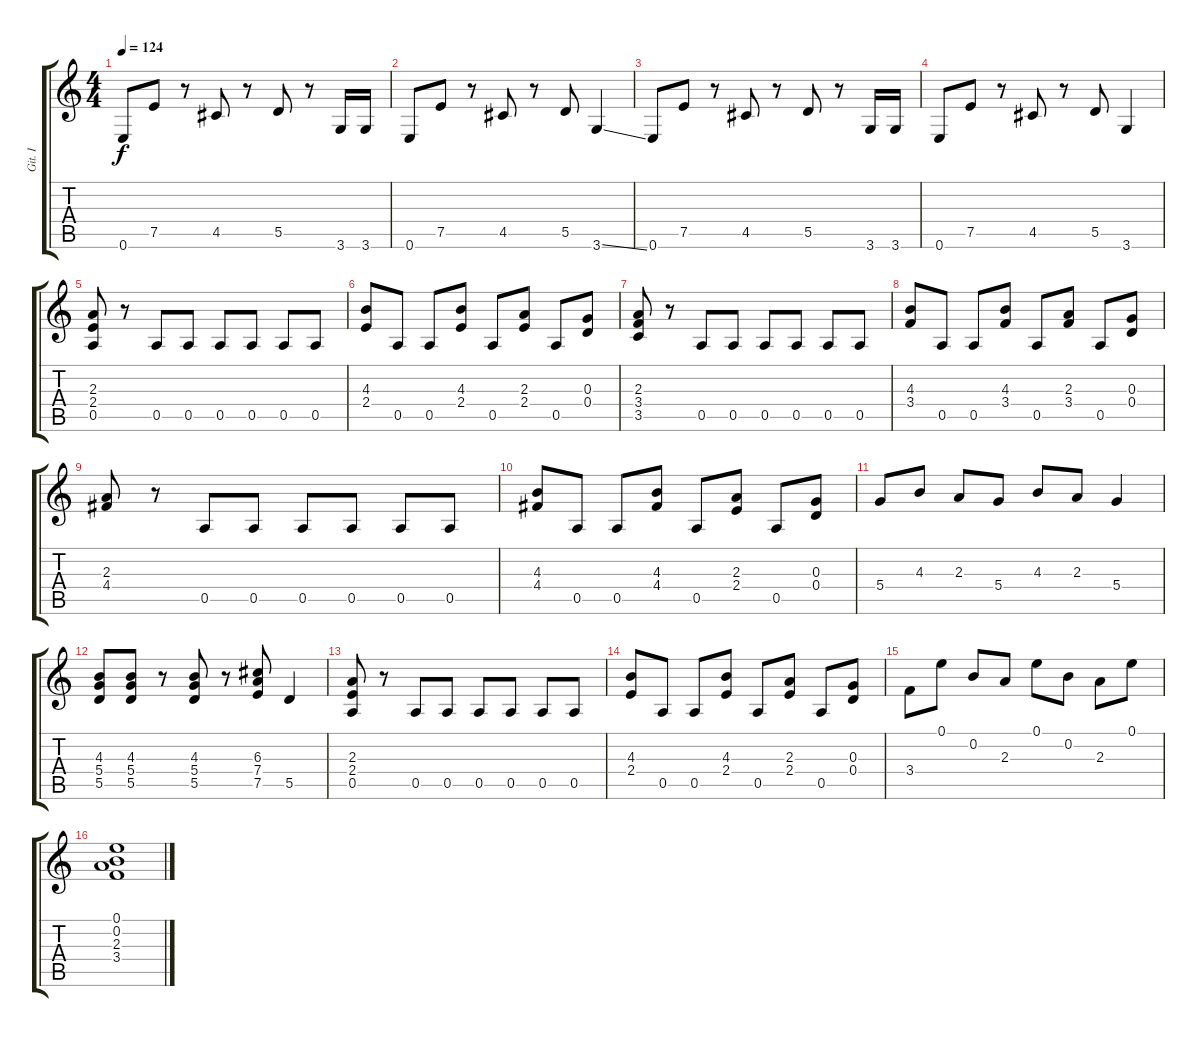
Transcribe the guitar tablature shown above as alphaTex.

\track ("Git. I" "Git. I") {instrument overdrivenguitar}
\staff {score tabs}
\tuning (E4 B3 G3 D3 A2 E2) {hide}
\ts (4 4)
\tempo 124
\clef g2
\ks c
0.6.8{dy f} 7.5.8 r.8 4.5.8 r.8 5.5.8 r.8 3.6.16 3.6.16 |
0.6.8 7.5.8 r.8 4.5.8 r.8 5.5.8 3.6{ss}.4 |
0.6.8 7.5.8 r.8 4.5.8 r.8 5.5.8 r.8 3.6.16 3.6.16 |
0.6.8 7.5.8 r.8 4.5.8 r.8 5.5.8 3.6.4 |
(2.3 2.4 0.5).8 r.8 0.5.8 0.5.8 0.5.8 0.5.8 0.5.8 0.5.8 |
(4.3 2.4).8 0.5.8 0.5.8 (4.3 2.4).8 0.5.8 (2.3 2.4).8 0.5.8 (0.3 0.4).8 |
(2.3 3.4 3.5).8 r.8 0.5.8 0.5.8 0.5.8 0.5.8 0.5.8 0.5.8 |
(4.3 3.4).8 0.5.8 0.5.8 (4.3 3.4).8 0.5.8 (2.3 3.4).8 0.5.8 (0.3 0.4).8 |
(2.3 4.4).8 r.8 0.5.8 0.5.8 0.5.8 0.5.8 0.5.8 0.5.8 |
(4.3 4.4).8 0.5.8 0.5.8 (4.3 4.4).8 0.5.8 (2.3 2.4).8 0.5.8 (0.3 0.4).8 |
5.4.8 4.3.8 2.3.8 5.4.8 4.3.8 2.3.8 5.4.4 |
(4.3 5.4 5.5).8 (4.3 5.4 5.5).8 r.8 (4.3 5.4 5.5).8 r.8 (6.3 7.4 7.5).8 5.5.4 |
(2.3 2.4 0.5).8 r.8 0.5.8 0.5.8 0.5.8 0.5.8 0.5.8 0.5.8 |
(4.3 2.4).8 0.5.8 0.5.8 (4.3 2.4).8 0.5.8 (2.3 2.4).8 0.5.8 (0.3 0.4).8 |
3.4.8 0.1.8 0.2.8 2.3.8 0.1.8 0.2.8 2.3.8 0.1.8 |
(0.1 0.2 2.3 3.4).1
